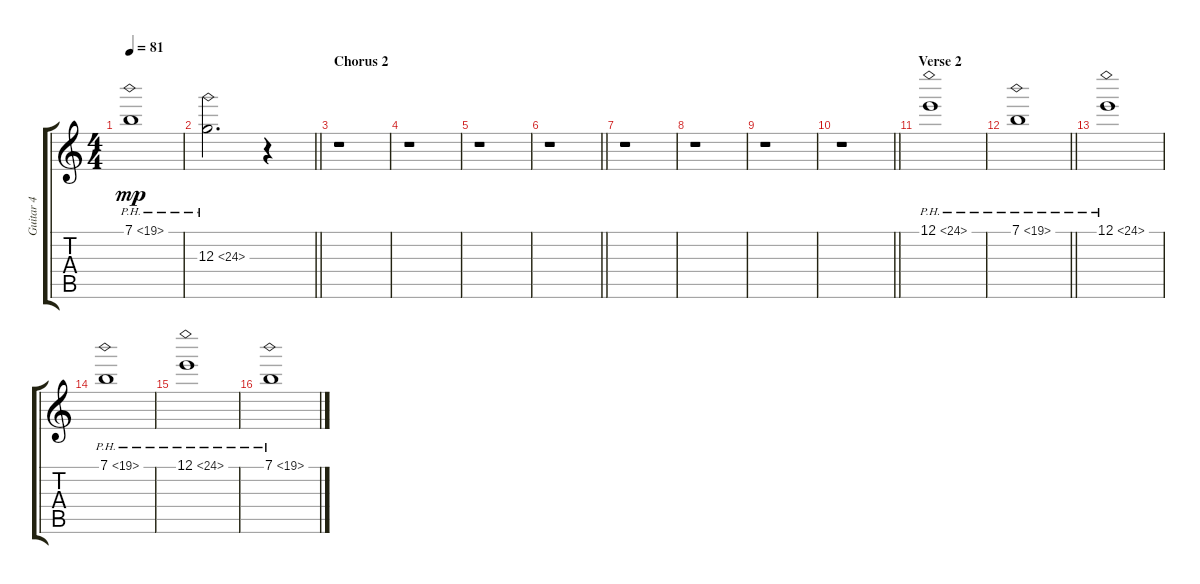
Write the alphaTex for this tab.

\track ("Guitar 4" "Guitar 4") {instrument electricguitarclean}
\staff {score tabs}
\tuning (E4 B3 G3 D3 A2 D2) {hide}
\ts (4 4)
\tempo 81
\clef g2
\ks c
7.1{ph 12}.1{dy mp} |
\barLineRight lightlight
12.3{ph 12}.2{d} r.4 |
\section ("" "Chorus 2")
r.1 |
r.1 |
r.1 |
\barLineRight lightlight
r.1 |
r.1 |
r.1 |
r.1 |
\barLineRight lightlight
r.1 |
\section ("" "Verse 2")
12.1{ph 12}.1 |
\barLineRight lightlight
7.1{ph 12}.1 |
12.1{ph 12}.1 |
7.1{ph 12}.1 |
12.1{ph 12}.1 |
7.1{ph 12}.1
